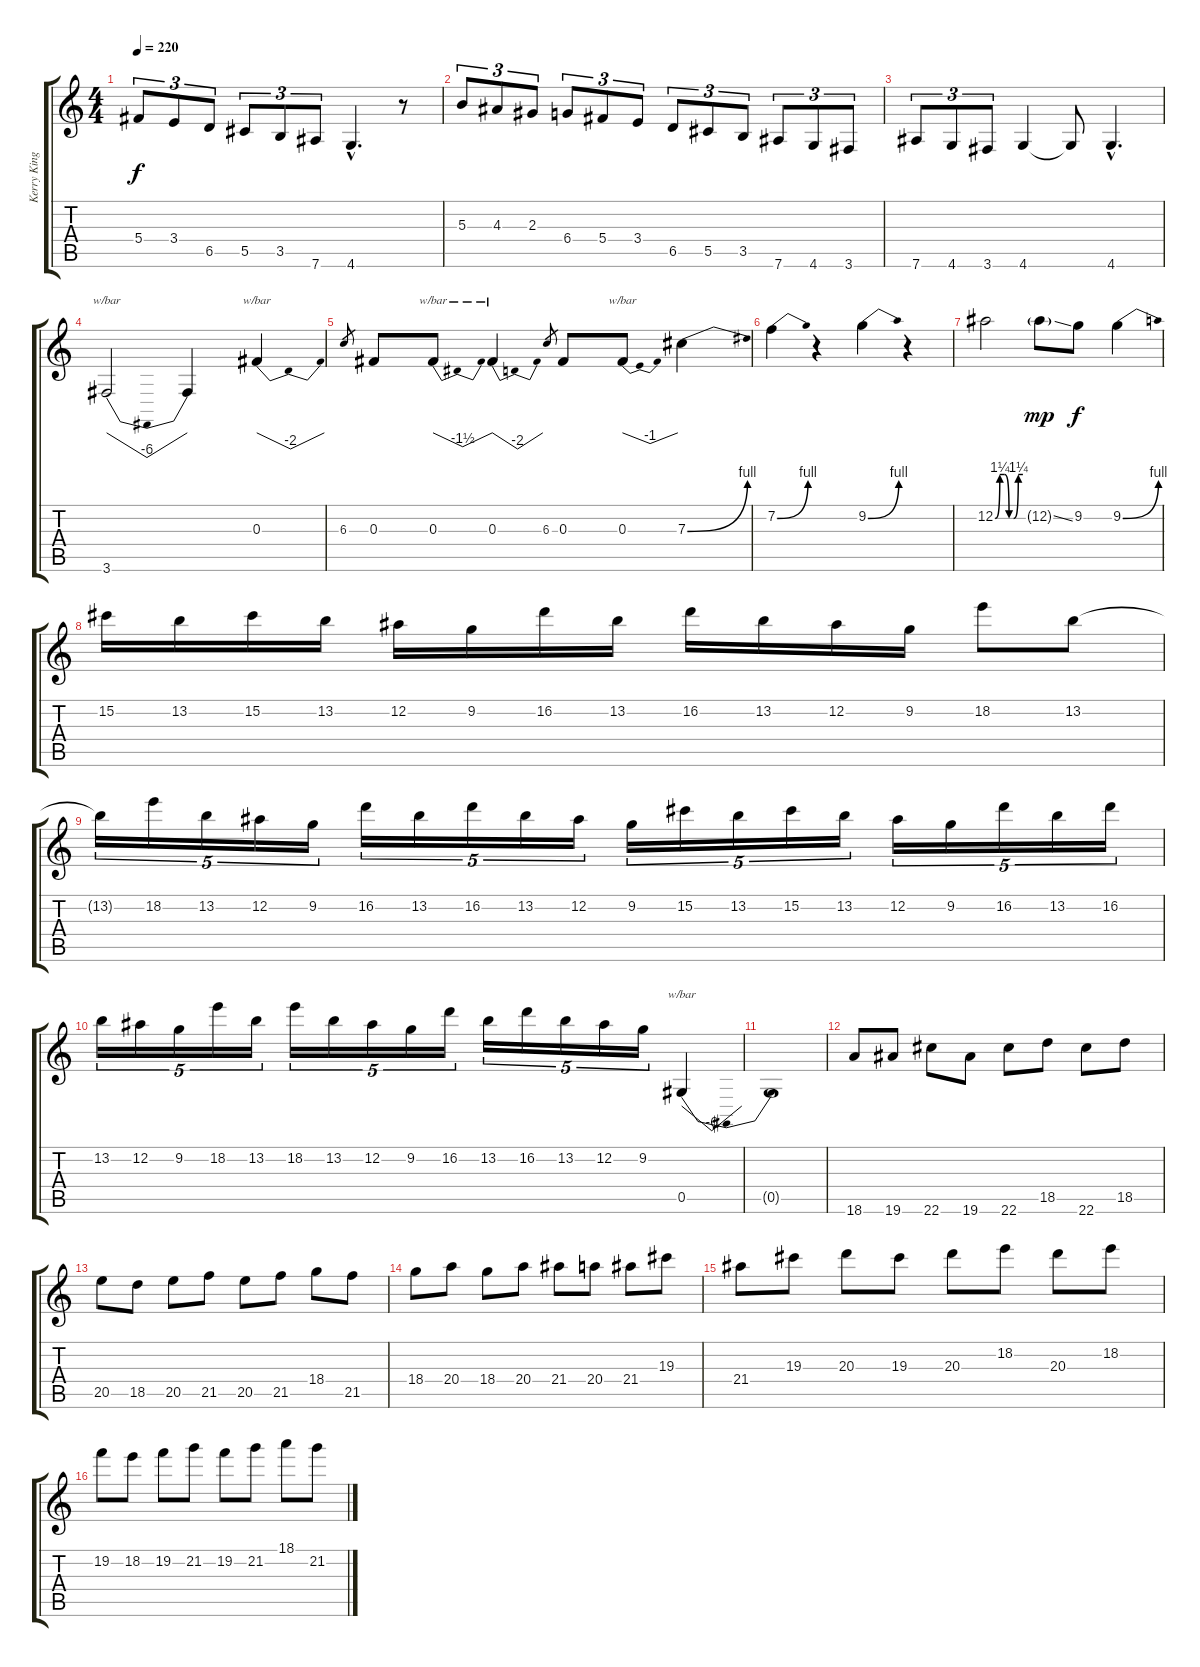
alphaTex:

\track ("Kerry King" "Kerry King") {instrument distortionguitar}
\staff {score tabs}
\tuning (Eb4 Bb3 Gb3 Db3 Ab2 Eb2) {hide}
\ts (4 4)
\tempo 220
\clef g2
\ks c
5.4.8{tu (3 2) dy f} 3.4.8{tu (3 2)} 6.5.8{tu (3 2)} 5.5.8{tu (3 2)} 3.5.8{tu (3 2)} 7.6.8{tu (3 2)} 4.6{hac}.4{d} r.8 |
5.3.8{tu (3 2)} 4.3.8{tu (3 2)} 2.3.8{tu (3 2)} 6.4.8{tu (3 2)} 5.4.8{tu (3 2)} 3.4.8{tu (3 2)} 6.5.8{tu (3 2)} 5.5.8{tu (3 2)} 3.5.8{tu (3 2)} 7.6.8{tu (3 2)} 4.6.8{tu (3 2)} 3.6.8{tu (3 2)} |
7.6.8{tu (3 2)} 4.6.8{tu (3 2)} 3.6.8{tu (3 2)} 4.6.4 4.6{t}.8 4.6{hac}.4{d} |
3.6.2{tbe (dip default 0 0 30 -24 60 0)} 3.6{t}.4 0.3.4{tbe (dip default 0 0 30 -8 60 0)} |
6.3.8{gr} 0.3.8 0.3.8{tbe (dip default 0 0 30 -6 60 0)} 0.3.4{tbe (dip default 0 0 30 -8 60 0)} 6.3.8{gr} 0.3.8 0.3.8{tbe (dip default 0 0 30 -4 60 0)} 7.3{be (bend 0 0 60 4)}.4 |
7.2{be (bend 0 0 60 4)}.4 r.4 9.2{be (bend 0 0 60 4)}.4 r.4 |
12.2{be (custom 0 0 10 5 20 5 30 0 40 0 50 5 60 5)}.2 12.2{ss g}.8{dy mp} 9.2.8{dy f} 9.2{be (bend 0 0 60 4)}.4 |
15.2.16 13.2.16 15.2.16 13.2.16 12.2.16 9.2.16 16.2.16 13.2.16 16.2.16 13.2.16 12.2.16 9.2.16 18.2.8 13.2.8 |
13.2{t}.16{tu (5 4)} 18.2.16{tu (5 4)} 13.2.16{tu (5 4)} 12.2.16{tu (5 4)} 9.2.16{tu (5 4)} 16.2.16{tu (5 4)} 13.2.16{tu (5 4)} 16.2.16{tu (5 4)} 13.2.16{tu (5 4)} 12.2.16{tu (5 4)} 9.2.16{tu (5 4)} 15.2.16{tu (5 4)} 13.2.16{tu (5 4)} 15.2.16{tu (5 4)} 13.2.16{tu (5 4)} 12.2.16{tu (5 4)} 9.2.16{tu (5 4)} 16.2.16{tu (5 4)} 13.2.16{tu (5 4)} 16.2.16{tu (5 4)} |
13.2.16{tu (5 4)} 12.2.16{tu (5 4)} 9.2.16{tu (5 4)} 18.2.16{tu (5 4)} 13.2.16{tu (5 4)} 18.2.16{tu (5 4)} 13.2.16{tu (5 4)} 12.2.16{tu (5 4)} 9.2.16{tu (5 4)} 16.2.16{tu (5 4)} 13.2.16{tu (5 4)} 16.2.16{tu (5 4)} 13.2.16{tu (5 4)} 12.2.16{tu (5 4)} 9.2.16{tu (5 4)} 0.5.4{tbe (dip default 0 0 30 -24 60 0)} |
0.5{t}.1 |
18.6.8 19.6.8 22.6.8 19.6.8 22.6.8 18.5.8 22.6.8 18.5.8 |
20.5.8 18.5.8 20.5.8 21.5.8 20.5.8 21.5.8 18.4.8 21.5.8 |
18.4.8 20.4.8 18.4.8 20.4.8 21.4.8 20.4.8 21.4.8 19.3.8 |
21.4.8 19.3.8 20.3.8 19.3.8 20.3.8 18.2.8 20.3.8 18.2.8 |
19.2.8 18.2.8 19.2.8 21.2.8 19.2.8 21.2.8 18.1.8 21.2.8
